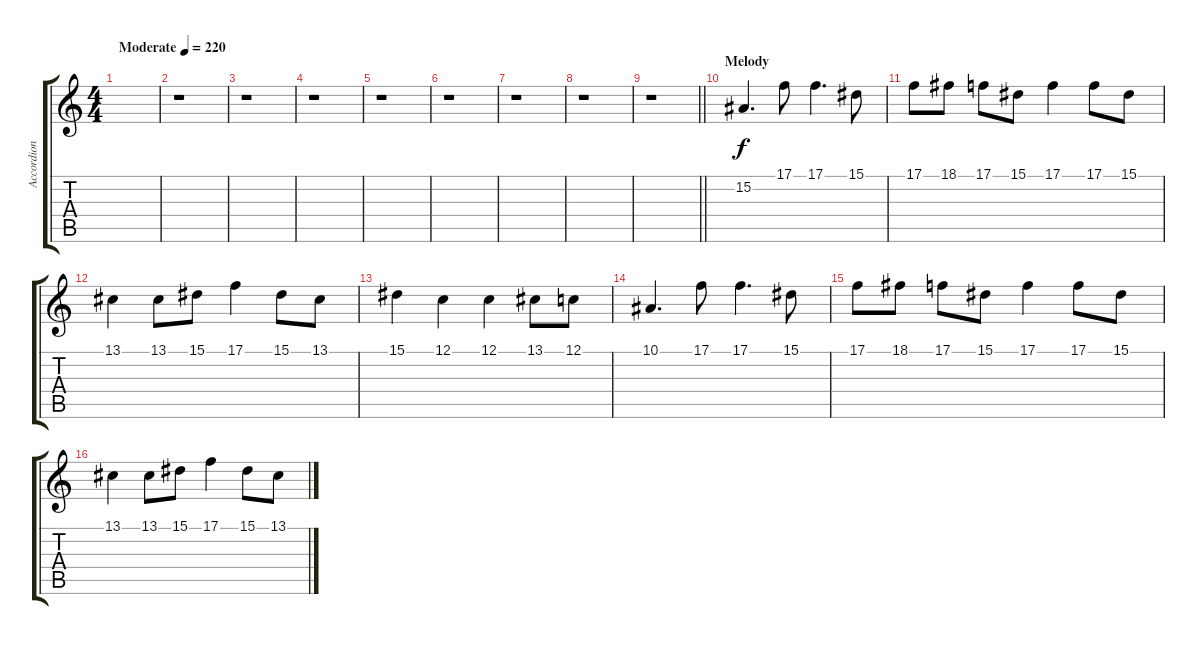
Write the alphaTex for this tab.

\track ("Accordion RH" "Accordion ") {instrument accordion}
\staff {score tabs}
\tuning (C4 G3 Eb3 Bb2 F2 C2) {hide}
\ts (4 4)
\tempo (220 "Moderate")
\clef g2
\ks c
|
r.1 |
r.1 |
r.1 |
r.1 |
r.1 |
r.1 |
r.1 |
\barLineRight lightlight
r.1 |
\section ("" "Melody")
15.2.4{d} 17.1.8 17.1.4{d} 15.1.8 |
17.1.8 18.1.8 17.1.8 15.1.8 17.1.4 17.1.8 15.1.8 |
13.1.4 13.1.8 15.1.8 17.1.4 15.1.8 13.1.8 |
15.1.4 12.1.4 12.1.4 13.1.8 12.1.8 |
10.1.4{d} 17.1.8 17.1.4{d} 15.1.8 |
17.1.8 18.1.8 17.1.8 15.1.8 17.1.4 17.1.8 15.1.8 |
13.1.4 13.1.8 15.1.8 17.1.4 15.1.8 13.1.8
